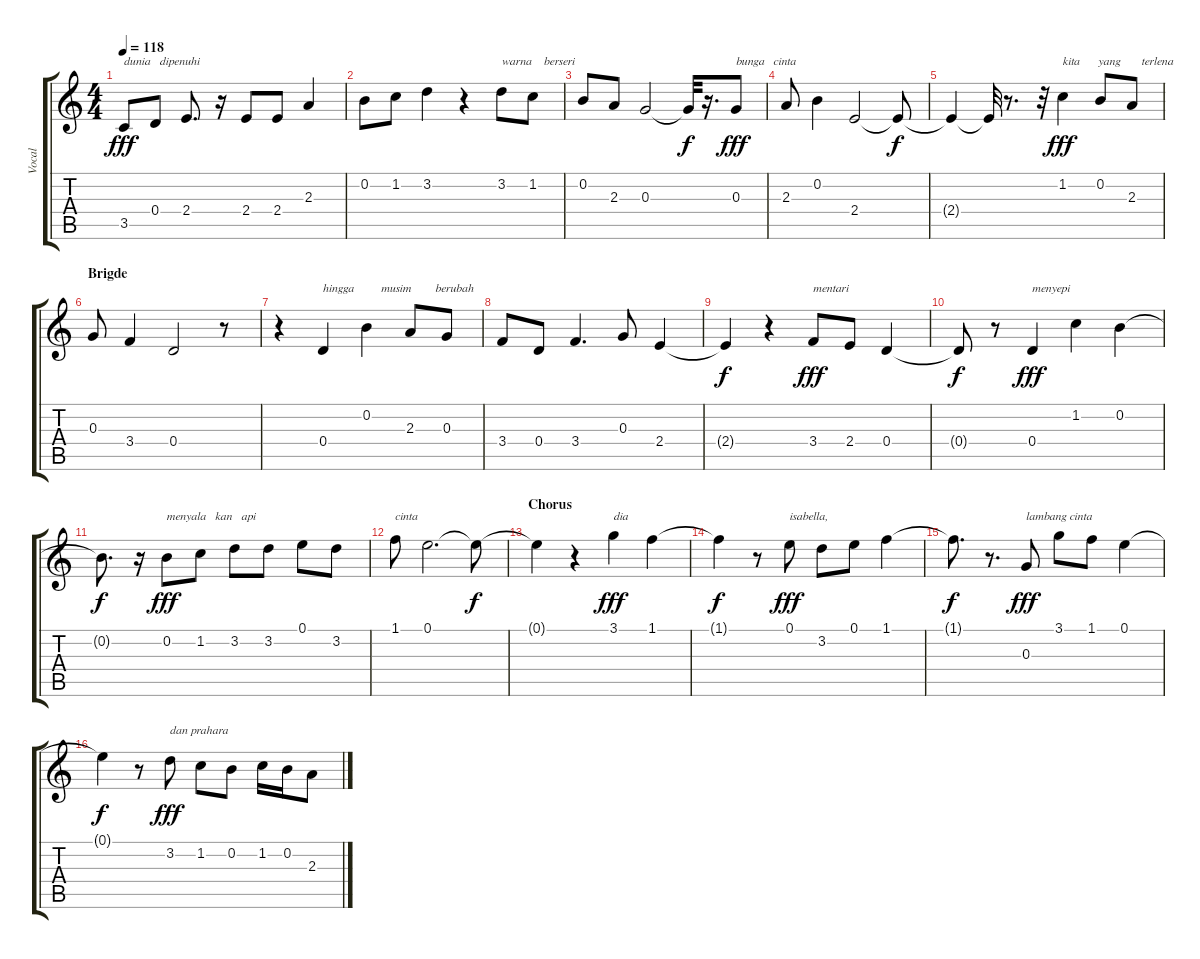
\track ("Vocal" "Vocal") {instrument contrabass}
\staff {score tabs}
\tuning (E4 B3 G3 D3 A2 E2) {hide}
\ts (4 4)
\tempo 118
\clef g2
\ks c
3.5.8{txt "dunia   dipenuhi" dy fff} 0.4.8 2.4.8{d} r.16 2.4.8 2.4.8 2.3.4 |
0.2.8 1.2.8 3.2.4 r.4 3.2.8{txt "warna    berseri"} 1.2.8 |
0.2.8 2.3.8 0.3.2 0.3{t}.32{dy f} r.16{d} 0.3.8{txt "bunga   cinta" dy fff} |
2.3.8 0.2.4 2.4.2 2.4{t}.8{dy f} |
2.4{t}.4 2.4{t}.32 r.8{d} r.32 1.2.4{txt "kita      yang       terlena" dy fff} 0.2.8 2.3.8 |
\section ("" "Brigde")
0.3.8 3.4.4 0.4.2 r.8 |
r.4 0.4.4{txt "hingga         musim        berubah"} 0.2.4 2.3.8 0.3.8 |
3.4.8 0.4.8 3.4.4{d} 0.3.8 2.4.4 |
2.4{t}.4{dy f} r.4 3.4.8{txt "mentari" dy fff} 2.4.8 0.4.4 |
0.4{t}.8{dy f} r.8 0.4.4{txt "menyepi" dy fff} 1.2.4 0.2.4 |
0.2{t}.8{d dy f} r.16 0.2.8{txt "menyala   kan   api " dy fff} 1.2.8 3.2.8 3.2.8 0.1.8 3.2.8 |
1.1.8{txt "cinta"} 0.1.2{d} 0.1{t}.8{dy f} |
\section ("" "Chorus")
0.1{t}.4 r.4 3.1.4{txt "dia" dy fff} 1.1.4 |
1.1{t}.4{dy f} r.8 0.1.8{txt "isabella," dy fff} 3.2.8 0.1.8 1.1.4 |
1.1{t}.8{d dy f} r.8{d} 0.3.8{txt "lambang cinta" dy fff} 3.1.8 1.1.8 0.1.4 |
0.1{t}.4{dy f} r.8 3.2.8{txt "dan prahara" dy fff} 1.2.8 0.2.8 1.2.16 0.2.16 2.3.8
